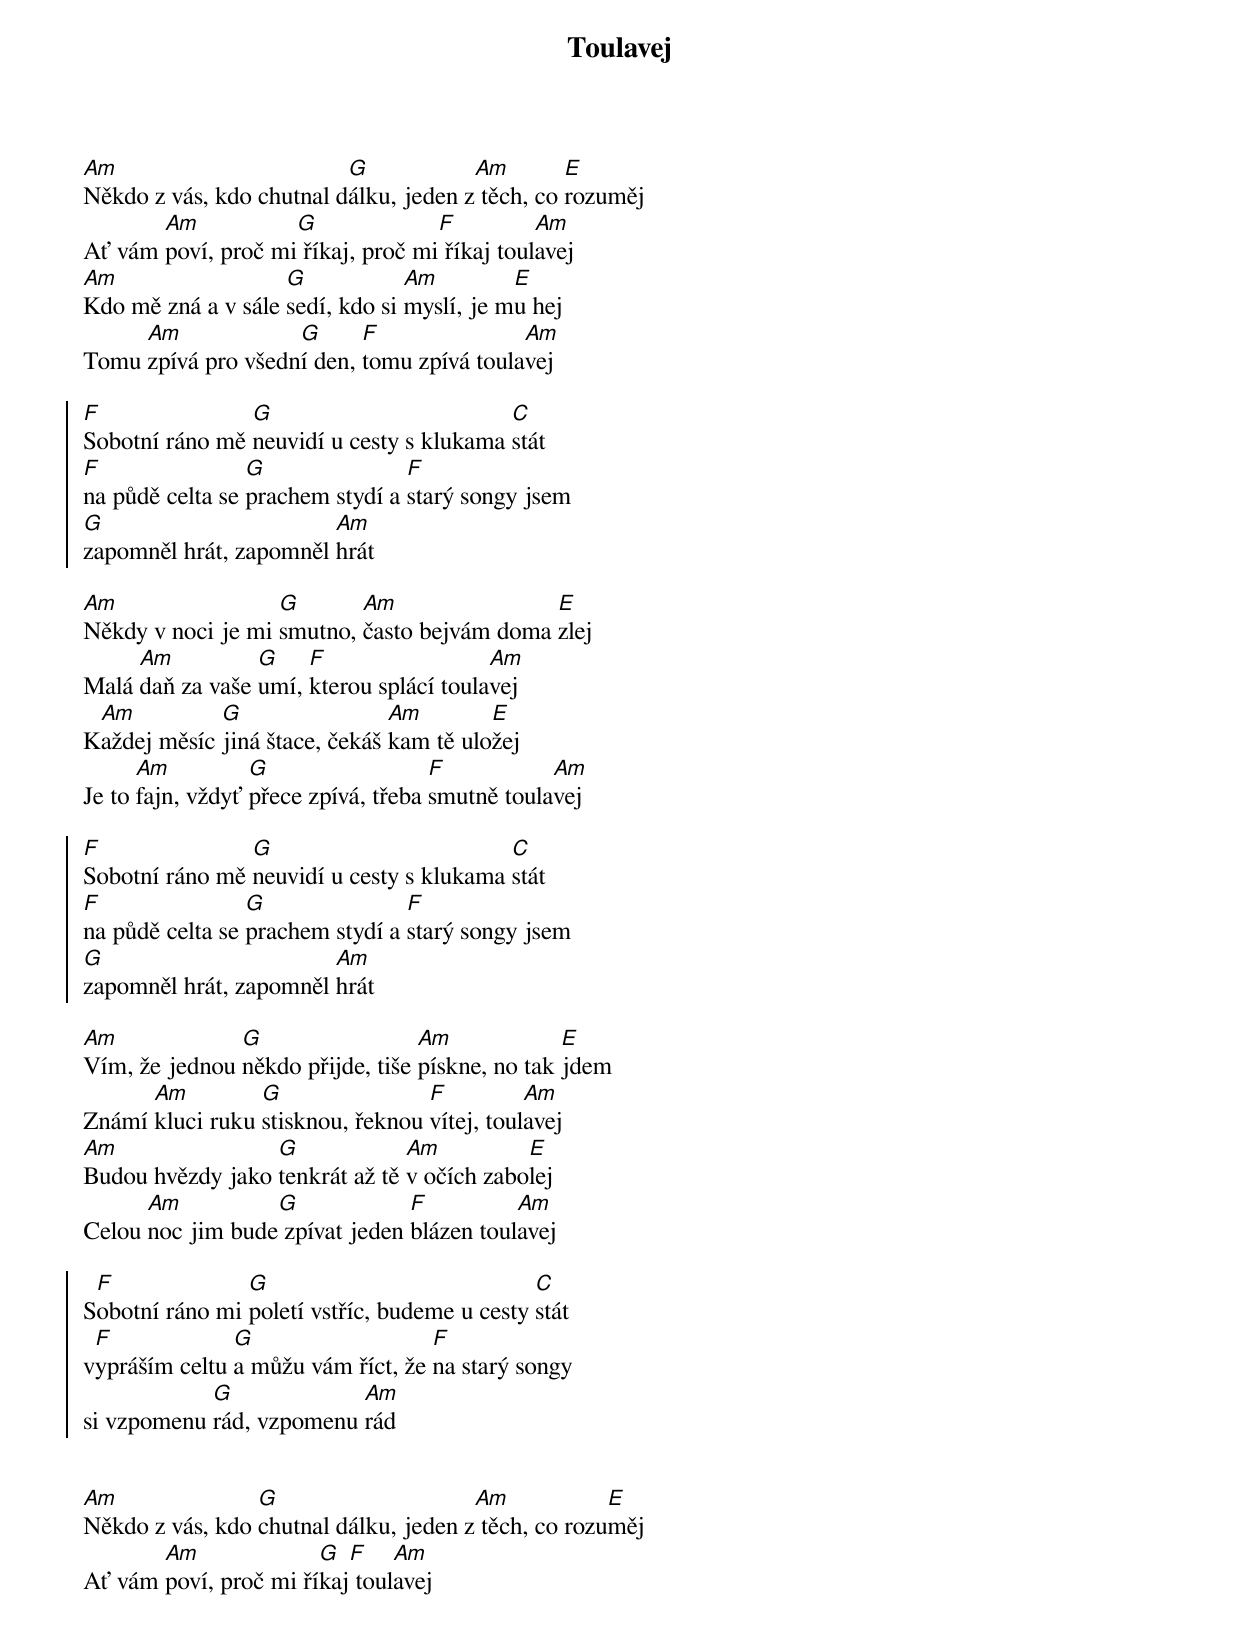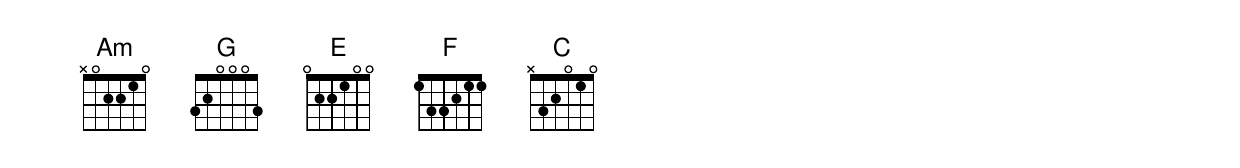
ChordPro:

{title: Toulavej}
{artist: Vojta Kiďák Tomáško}
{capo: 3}
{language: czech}
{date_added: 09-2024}
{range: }

{start_of_verse}
[Am]Někdo z vás, kdo chutnal d[G]álku, jeden z[Am] těch, co [E]rozuměj
Ať vám [Am]poví, proč mi[G] říkaj, proč mi[F] říkaj toul[Am]avej
[Am]Kdo mě zná a v sále [G]sedí, kdo si [Am]myslí, je m[E]u hej
Tomu [Am]zpívá pro všedn[G]í den, [F]tomu zpívá toula[Am]vej
{end_of_verse}

{start_of_chorus}
[F]Sobotní ráno mě [G]neuvidí u cesty s klukama [C]stát
[F]na půdě celta se [G]prachem stydí a [F]starý songy jsem
[G]zapomněl hrát, zapomněl [Am]hrát
{end_of_chorus}

{start_of_verse}
[Am]Někdy v noci je mi [G]smutno, [Am]často bejvám doma [E]zlej
Malá [Am]daň za vaše [G]umí, [F]kterou splácí toula[Am]vej
K[Am]aždej měsíc [G]jiná štace, čekáš [Am]kam tě ulo[E]žej
Je to [Am]fajn, vždyť [G]přece zpívá, třeba [F]smutně toula[Am]vej
{end_of_verse}

{start_of_chorus}
[F]Sobotní ráno mě [G]neuvidí u cesty s klukama [C]stát
[F]na půdě celta se [G]prachem stydí a [F]starý songy jsem
[G]zapomněl hrát, zapomněl [Am]hrát
{end_of_chorus}

{start_of_verse}
[Am]Vím, že jednou [G]někdo přijde, tiše [Am]pískne, no tak [E]jdem
Známí [Am]kluci ruku [G]stisknou, řeknou [F]vítej, toul[Am]avej
[Am]Budou hvězdy jako [G]tenkrát až tě [Am]v očích zabo[E]lej
Celou [Am]noc jim bude[G] zpívat jeden [F]blázen toul[Am]avej
{end_of_verse}

{start_of_chorus}
S[F]obotní ráno mi [G]poletí vstříc, budeme u cesty [C]stát
v[F]ypráším celtu [G]a můžu vám říct, že [F]na starý songy
si vzpomenu [G]rád, vzpomenu [Am]rád
{end_of_chorus}


{start_of_verse}
[Am]Někdo z vás, kdo [G]chutnal dálku, jeden z[Am] těch, co rozu[E]měj
Ať vám [Am]poví, proč mi ří[G]kaj[F] toul[Am]avej
{end_of_verse}
